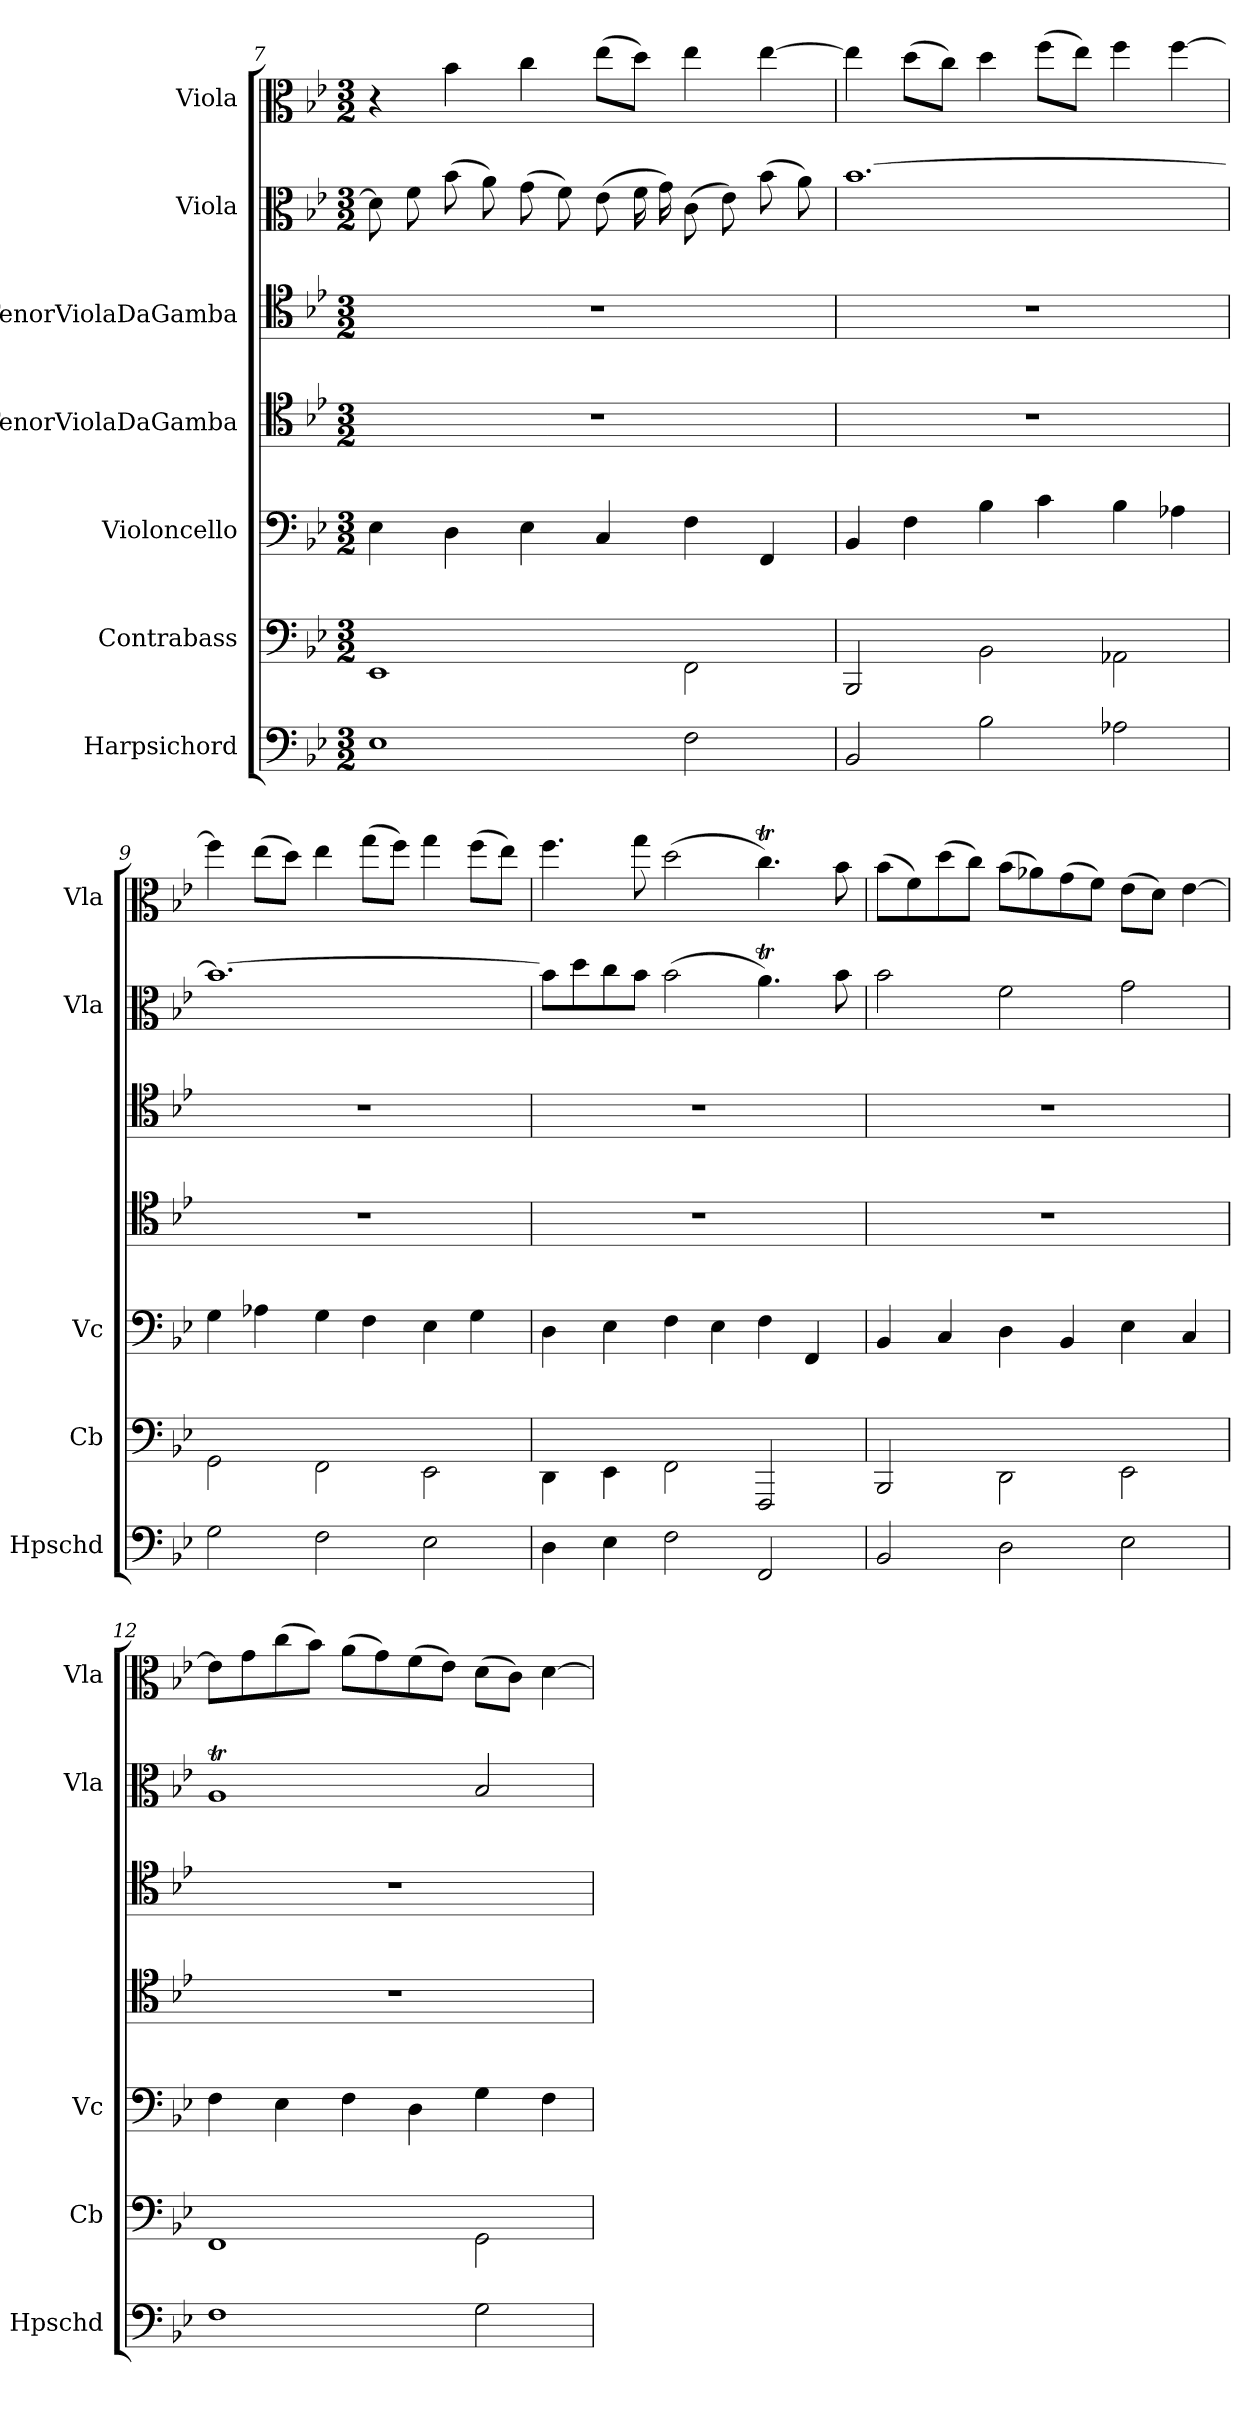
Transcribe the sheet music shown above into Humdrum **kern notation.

**kern	**kern	**kern	**kern	**kern	**kern	**kern
*part7	*part6	*part5	*part4	*part3	*part2	*part1
*staff7	*staff6	*staff5	*staff4	*staff3	*staff2	*staff1
*I"Harpsichord	*I"Contrabass	*I"Violoncello	*I"TenorViolaDaGamba	*I"TenorViolaDaGamba	*I"Viola	*I"Viola
*I'Hpschd	*I'Cb	*I'Vc	*	*	*I'Vla	*I'Vla
*clefF4	*clefF4	*clefF4	*clefC4	*clefC4	*clefC3	*clefC3
*k[b-e-]	*k[b-e-]	*k[b-e-]	*k[b-e-]	*k[b-e-]	*k[b-e-]	*k[b-e-]
*M3/2	*M3/2	*M3/2	*M3/2	*M3/2	*M3/2	*M3/2
=7	=7	=7	=7	=7	=7	=7
1E-\	1EE-\	4E-\	1.r	1.r	8d\]	4r
.	.	.	.	.	8f\	.
.	.	4D\	.	.	(8b-\	4b-\
.	.	.	.	.	8a\)	.
.	.	4E-\	.	.	(8g\	4cc\
.	.	.	.	.	8f\)	.
.	.	4C/	.	.	(8e-\	(8ee-\L
.	.	.	.	.	16f\	8dd\J)
.	.	.	.	.	16g\)	.
2F\	2FF\	4F\	.	.	(8c\	4ee-\
.	.	.	.	.	8e-\)	.
.	.	4FF/	.	.	(8b-\	[4ee-\
.	.	.	.	.	8a\)	.
=8	=8	=8	=8	=8	=8	=8
2BB-/	2BBB-/	4BB-/	1.r	1.r	[1.b-\	4ee-\]
.	.	4F\	.	.	.	(8dd\L
.	.	.	.	.	.	8cc\J)
2B-\	2BB-\	4B-\	.	.	.	4dd\
.	.	4c\	.	.	.	(8ff\L
.	.	.	.	.	.	8ee-\J)
2A-X\	2AA-X\	4B-\	.	.	.	4ff\
.	.	4A-X\	.	.	.	[4ff\
=9	=9	=9	=9	=9	=9	=9
2G\	2GG\	4G\	1.r	1.r	1.b-\_	4ff\]
.	.	4A-X\	.	.	.	(8ee-\L
.	.	.	.	.	.	8dd\J)
2F\	2FF\	4G\	.	.	.	4ee-\
.	.	4F\	.	.	.	(8gg\L
.	.	.	.	.	.	8ff\J)
2E-\	2EE-\	4E-\	.	.	.	4gg\
.	.	4G\	.	.	.	(8ff\L
.	.	.	.	.	.	8ee-\J)
=10	=10	=10	=10	=10	=10	=10
4D\	4DD\	4D\	1.r	1.r	8b-\L]	4.ff\
.	.	.	.	.	8dd\	.
4E-\	4EE-\	4E-\	.	.	8cc\	.
.	.	.	.	.	8b-\J	8gg\
2F\	2FF\	4F\	.	.	(2b-\	(2dd\
.	.	4E-\	.	.	.	.
2FF/	2FFF/	4F\	.	.	4.at\)	4.ccT\)
.	.	4FF/	.	.	.	.
.	.	.	.	.	8b-\	8b-\
=11	=11	=11	=11	=11	=11	=11
2BB-/	2BBB-/	4BB-/	1.r	1.r	2b-\	(8b-\L
.	.	.	.	.	.	8f\)
.	.	4C/	.	.	.	(8dd\
.	.	.	.	.	.	8cc\J)
2D\	2DD\	4D\	.	.	2f\	(8b-\L
.	.	.	.	.	.	8a-X\)
.	.	4BB-/	.	.	.	(8g\
.	.	.	.	.	.	8f\J)
2E-\	2EE-\	4E-\	.	.	2g\	(8e-\L
.	.	.	.	.	.	8d\J)
.	.	4C/	.	.	.	[4e-\
=12	=12	=12	=12	=12	=12	=12
1F\	1FF\	4F\	1.r	1.r	1At/	8e-\L]
.	.	.	.	.	.	8g\
.	.	4E-\	.	.	.	(8cc\
.	.	.	.	.	.	8b-\J)
.	.	4F\	.	.	.	(8a\L
.	.	.	.	.	.	8g\)
.	.	4D\	.	.	.	(8f\
.	.	.	.	.	.	8e-\J)
2G\	2GG\	4G\	.	.	2B-/	(8d\L
.	.	.	.	.	.	8c\J)
.	.	4F\	.	.	.	[4d\
=	=	=	=	=	=	=
*-	*-	*-	*-	*-	*-	*-
